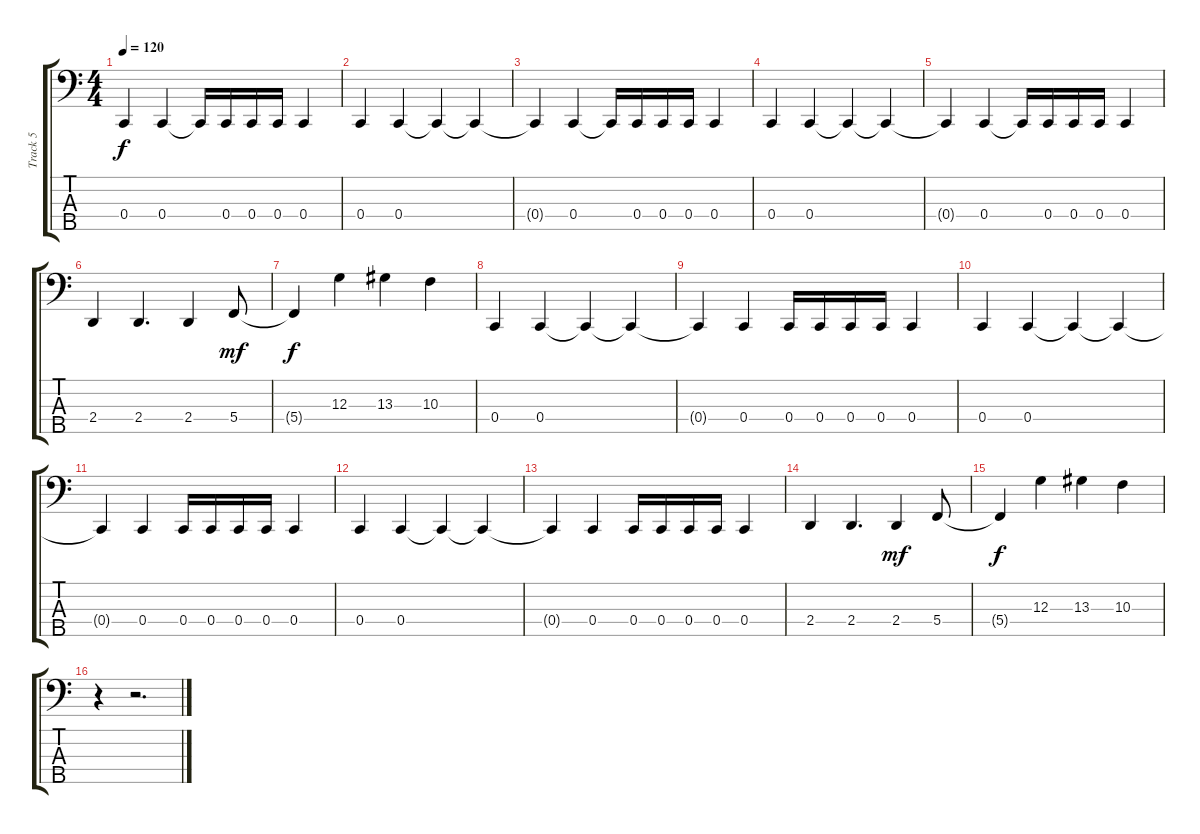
\track ("Track 5" "Track 5") {mute instrument electricbasspick}
\staff {score tabs}
\tuning (F2 C2 G1 C1 A0) {hide}
\ts (4 4)
\tempo 120
\clef f4
\ks c
0.4{t}.4{dy f} 0.4.4 0.4{t}.16 0.4.16 0.4.16 0.4.16 0.4.4 |
0.4.4 0.4.4 0.4{t}.4 0.4{t}.4 |
0.4{t}.4 0.4.4 0.4{t}.16 0.4.16 0.4.16 0.4.16 0.4.4 |
0.4.4 0.4.4 0.4{t}.4 0.4{t}.4 |
0.4{t}.4 0.4.4 0.4{t}.16 0.4.16 0.4.16 0.4.16 0.4.4 |
2.4.4 2.4.4{d} 2.4.4 5.4.8{dy mf} |
5.4{t}.4{dy f} 12.3.4 13.3.4 10.3.4 |
0.4.4 0.4.4 0.4{t}.4 0.4{t}.4 |
0.4{t}.4 0.4.4 0.4.16 0.4.16 0.4.16 0.4.16 0.4.4 |
0.4.4 0.4.4 0.4{t}.4 0.4{t}.4 |
0.4{t}.4 0.4.4 0.4.16 0.4.16 0.4.16 0.4.16 0.4.4 |
0.4.4 0.4.4 0.4{t}.4 0.4{t}.4 |
0.4{t}.4 0.4.4 0.4.16 0.4.16 0.4.16 0.4.16 0.4.4 |
2.4.4 2.4.4{d} 2.4.4{dy mf} 5.4.8 |
5.4{t}.4{dy f} 12.3.4 13.3.4 10.3.4 |
r.4 r.2{d}
